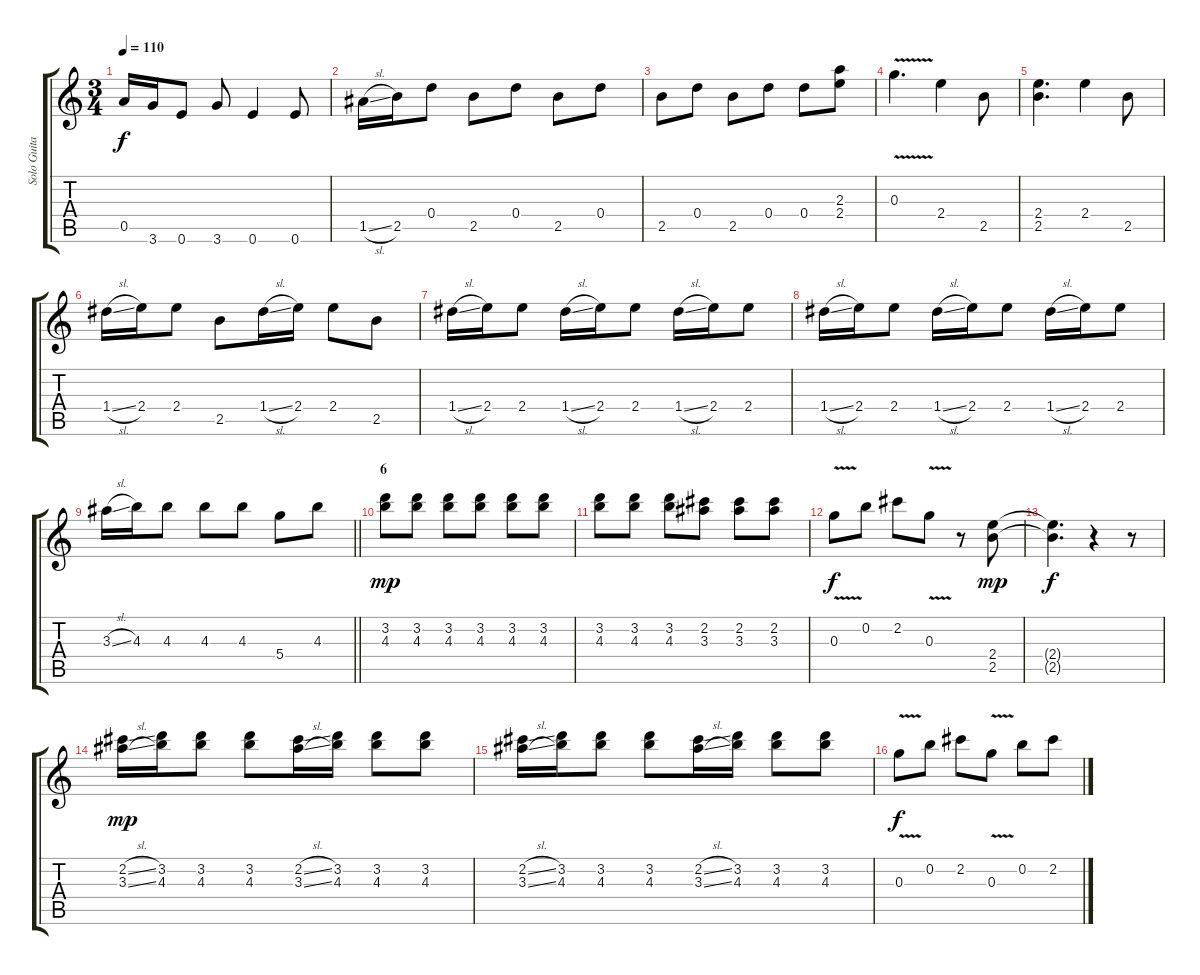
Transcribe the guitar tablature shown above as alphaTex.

\track ("Solo Guitar" "Solo Guita") {instrument acousticguitarsteel}
\staff {score tabs}
\tuning (E4 B3 G3 D3 A2 E2) {hide}
\ts (3 4)
\tempo 110
\clef g2
\ks c
0.5.16{ot 8vb dy f} 3.6.16{ot 8vb} 0.6.8{ot 8vb} 3.6.8{ot 8vb} 0.6.4{ot 8vb} 0.6.8{ot 8vb} |
1.5{sl}.16{ot 8vb} 2.5.16{ot 8vb} 0.4.8{ot 8vb} 2.5.8{ot 8vb} 0.4.8{ot 8vb} 2.5.8{ot 8vb} 0.4.8{ot 8vb} |
2.5.8{ot 8vb} 0.4.8{ot 8vb} 2.5.8{ot 8vb} 0.4.8{ot 8vb} 0.4.8{ot 8vb} (2.3 2.4).8{ot 8vb} |
0.3{v}.4{d ot 8vb} 2.4.4{ot 8vb} 2.5.8{ot 8vb} |
(2.4 2.5).4{d ot 8vb} 2.4.4{ot 8vb} 2.5.8{ot 8vb} |
1.4{sl}.16{ot 8vb} 2.4.16{ot 8vb} 2.4.8{ot 8vb} 2.5.8{ot 8vb} 1.4{sl}.16{ot 8vb} 2.4.16{ot 8vb} 2.4.8{ot 8vb} 2.5.8{ot 8vb} |
1.4{sl}.16{ot 8vb} 2.4.16{ot 8vb} 2.4.8{ot 8vb} 1.4{sl}.16{ot 8vb} 2.4.16{ot 8vb} 2.4.8{ot 8vb} 1.4{sl}.16{ot 8vb} 2.4.16{ot 8vb} 2.4.8{ot 8vb} |
1.4{sl}.16{ot 8vb} 2.4.16{ot 8vb} 2.4.8{ot 8vb} 1.4{sl}.16{ot 8vb} 2.4.16{ot 8vb} 2.4.8{ot 8vb} 1.4{sl}.16{ot 8vb} 2.4.16{ot 8vb} 2.4.8{ot 8vb} |
\barLineRight lightlight
3.3{sl}.16{ot 8vb} 4.3.16{ot 8vb} 4.3.8{ot 8vb} 4.3.8{ot 8vb} 4.3.8{ot 8vb} 5.4.8{ot 8vb} 4.3.8{ot 8vb} |
\section ("" "6")
(3.2 4.3).8{ot 8vb dy mp} (3.2 4.3).8{ot 8vb} (3.2 4.3).8{ot 8vb} (3.2 4.3).8{ot 8vb} (3.2 4.3).8{ot 8vb} (3.2 4.3).8{ot 8vb} |
(3.2 4.3).8{ot 8vb} (3.2 4.3).8{ot 8vb} (3.2 4.3).8{ot 8vb} (2.2 3.3).8{ot 8vb} (2.2 3.3).8{ot 8vb} (2.2 3.3).8{ot 8vb} |
0.3{v}.8{ot 8vb dy f} 0.2.8{ot 8vb} 2.2.8{ot 8vb} 0.3{v}.8{ot 8vb} r.8{ot 8vb} (2.4 2.5).8{ot 8vb dy mp} |
(2.4{t} 2.5{t}).4{d ot 8vb dy f} r.4{ot 8vb} r.8{ot 8vb} |
(2.2{sl} 3.3{sl}).16{ot 8vb dy mp} (3.2 4.3).16{ot 8vb} (3.2 4.3).8{ot 8vb} (3.2 4.3).8{ot 8vb} (2.2{sl} 3.3{sl}).16{ot 8vb} (3.2 4.3).16{ot 8vb} (3.2 4.3).8{ot 8vb} (3.2 4.3).8{ot 8vb} |
(2.2{sl} 3.3{sl}).16{ot 8vb} (3.2 4.3).16{ot 8vb} (3.2 4.3).8{ot 8vb} (3.2 4.3).8{ot 8vb} (2.2{sl} 3.3{sl}).16{ot 8vb} (3.2 4.3).16{ot 8vb} (3.2 4.3).8{ot 8vb} (3.2 4.3).8{ot 8vb} |
0.3{v}.8{ot 8vb dy f} 0.2.8{ot 8vb} 2.2.8{ot 8vb} 0.3{v}.8{ot 8vb} 0.2.8{ot 8vb} 2.2.8{ot 8vb}
